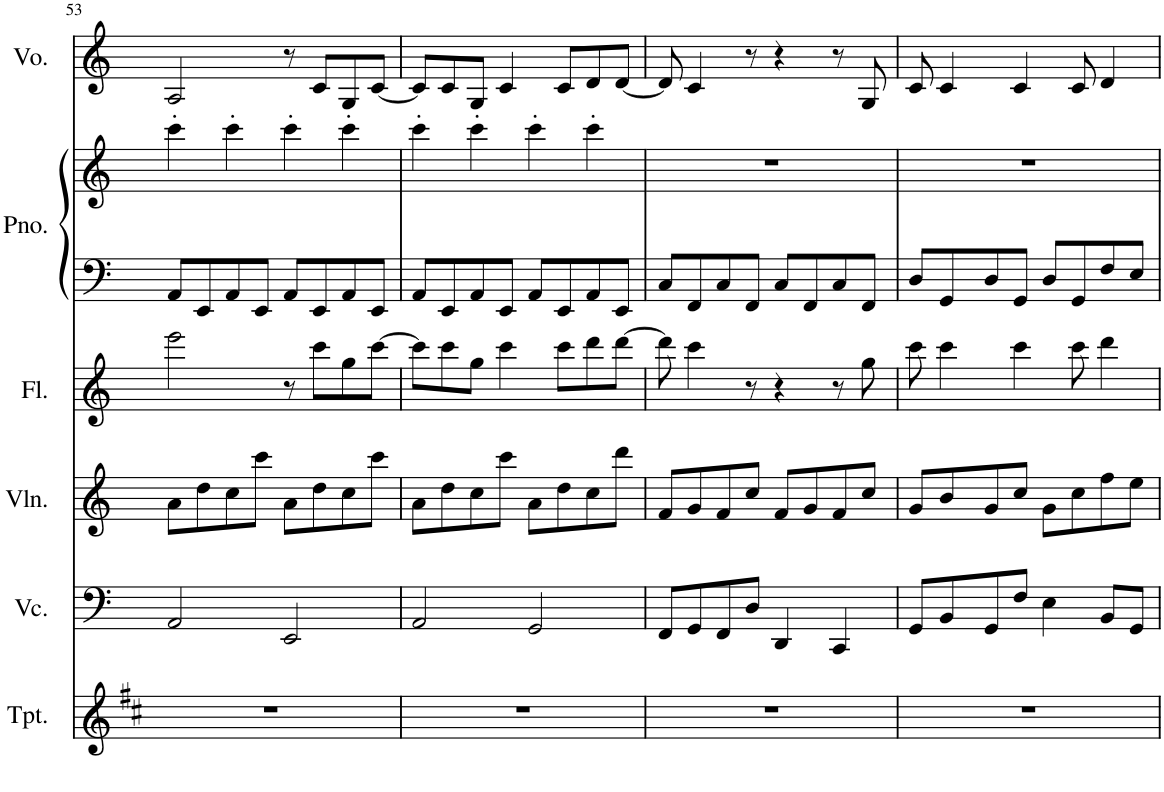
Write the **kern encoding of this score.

**kern	**kern	**kern	**kern	**kern	**kern	**kern
*part6	*part5	*part4	*part3	*part2	*part2	*part1
*staff7	*staff6	*staff5	*staff4	*staff3	*staff2	*staff1
*I"Trumpet	*I"Violoncello	*I"Violin	*I"Flute	*I"Piano	*	*I"Voice
*I'Tpt.	*I'Vc.	*I'Vln.	*I'Fl.	*I'Pno.	*	*I'Vo.
!!LO:PB:g=z
*clefG2	*clefF4	*clefG2	*clefG2	*clefF4	*clefG2	*clefG2
*Trd1c2	*	*	*	*	*	*
*k[f#c#]	*k[]	*k[]	*k[]	*k[]	*k[]	*k[]
*M4/4	*M4/4	*M4/4	*M4/4	*M4/4	*M4/4	*M4/4
=53	=53	=53	=53	=53	=53	=53
1r	2AA/	8a\L	2eee\	8AA/L	4ccc'\	2A/
.	.	8dd\	.	8EE/	.	.
.	.	8cc\	.	8AA/	4ccc'\	.
.	.	8ccc\J	.	8EE/J	.	.
.	2EE/	8a\L	8r	8AA/L	4ccc'\	8r
.	.	8dd\	8ccc\L	8EE/	.	8c/L
.	.	8cc\	8gg\	8AA/	4ccc'\	8G/
.	.	8ccc\J	[8ccc\J	8EE/J	.	[8c/J
=54	=54	=54	=54	=54	=54	=54
1r	2AA/	8a\L	8ccc\L]	8AA/L	4ccc'\	8c/L]
.	.	8dd\	8ccc\	8EE/	.	8c/
.	.	8cc\	8gg\J	8AA/	4ccc'\	8G/J
.	.	8ccc\J	4ccc\	8EE/J	.	4c/
.	2GG/	8a\L	.	8AA/L	4ccc'\	.
.	.	8dd\	8ccc\L	8EE/	.	8c/L
.	.	8cc\	8ddd\	8AA/	4ccc'\	8d/
.	.	8ddd\J	[8ddd\J	8EE/J	.	[8d/J
=55	=55	=55	=55	=55	=55	=55
1r	8FF/L	8f/L	8ddd\]	8C/L	1r	8d/]
.	8GG/	8g/	4ccc\	8FF/	.	4c/
.	8FF/	8f/	.	8C/	.	.
.	8D/J	8cc/J	8r	8FF/J	.	8r
.	4DD/	8f/L	4r	8C/L	.	4r
.	.	8g/	.	8FF/	.	.
.	4CC/	8f/	8r	8C/	.	8r
.	.	8cc/J	8gg\	8FF/J	.	8G/
=56	=56	=56	=56	=56	=56	=56
1r	8GG/L	8g/L	8ccc\	8D/L	1r	8c/
.	8BB/	8b/	4ccc\	8GG/	.	4c/
.	8GG/	8g/	.	8D/	.	.
.	8F/J	8cc/J	4ccc\	8GG/J	.	4c/
.	4E\	8g\L	.	8D/L	.	.
.	.	8cc\	8ccc\	8GG/	.	8c/
.	8BB/L	8ff\	4ddd\	8F/	.	4d/
.	8GG/J	8ee\J	.	8E/J	.	.
=	=	=	=	=	=	=
*-	*-	*-	*-	*-	*-	*-
